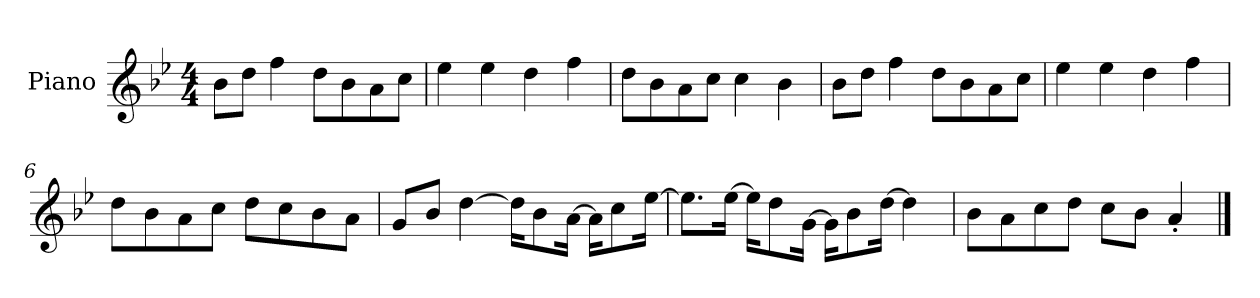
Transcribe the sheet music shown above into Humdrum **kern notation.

**kern
*part1
*staff1
*I"Piano
*I'P-no
*clefG2
*k[b-e-]
*M4/4
*MM90
=1
8b-\L
8dd\J
4ff\
8dd\L
8b-\
8a\
8cc\J
=2
4ee-\
4ee-\
4dd\
4ff\
=3
8dd\L
8b-\
8a\
8cc\J
4cc\
4b-\
=4
8b-\L
8dd\J
4ff\
8dd\L
8b-\
8a\
8cc\J
=5
4ee-\
4ee-\
4dd\
4ff\
=6
8dd\L
8b-\
8a\
8cc\J
8dd\L
8cc\
8b-\
8a\J
!!LO:LB:g=z
=7
8g/L
8b-/J
[4dd\
16dd\KL]
8b-\
[16a\Jk
16a\KL]
8cc\
[16ee-\Jk
=8
8.ee-\L]
[16ee-\Jk
16ee-\KL]
8dd\
[16g\Jk
16g\KL]
8b-\
[16dd\Jk
4dd\]
=9
8b-\L
8a\
8cc\
8dd\J
8cc\L
8b-\J
4a'/
==
*-
